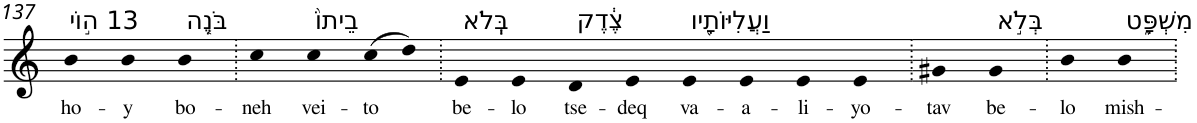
**kern	**text
*part1	*part1
*staff1	*staff1
*I"Piano	*
*I'Pno	*
!!LO:PB:g=z
*clefG2	*
*k[]	*
=137	=137
!LO:TX:a:t=13 ה֣וֹי	!
!	!LO:LY:b
4b	ho-
!	!LO:LY:b
4b	-y
!LO:TX:a:t=בֹּנֶ֤ה	!
!	!LO:LY:b
4b	bo-
=138.	=138.
!	!LO:LY:b
4cc	-neh
!LO:TX:a:t=בֵיתוֹ֙	!
!	!LO:LY:b
4cc	vei-
!	!LO:LY:b
(>8cc	-to
8dd)	.
=139.	=139.
!LO:TX:a:t=בְּֽלֹא	!
!	!LO:LY:b
4e	be-
!	!LO:LY:b
4e	-lo
!LO:TX:a:t=צֶ֔דֶק	!
!	!LO:LY:b
4d	tse-
!	!LO:LY:b
4e	-deq
!LO:TX:a:t=וַעֲלִיּוֹתָ֖יו	!
!	!LO:LY:b
4e	va-
!	!LO:LY:b
4e	-a-
!	!LO:LY:b
4e	-li-
!	!LO:LY:b
4e	-yo-
=140.	=140.
!	!LO:LY:b
4g#X	-tav
!LO:TX:a:t=בְּלֹ֣א	!
!	!LO:LY:b
4g#	be-
=141.	=141.
!	!LO:LY:b
4b	-lo
!LO:TX:a:t=מִשְׁפָּ֑ט	!
!	!LO:LY:b
4b	mish-
=.	=.
*-	*-
